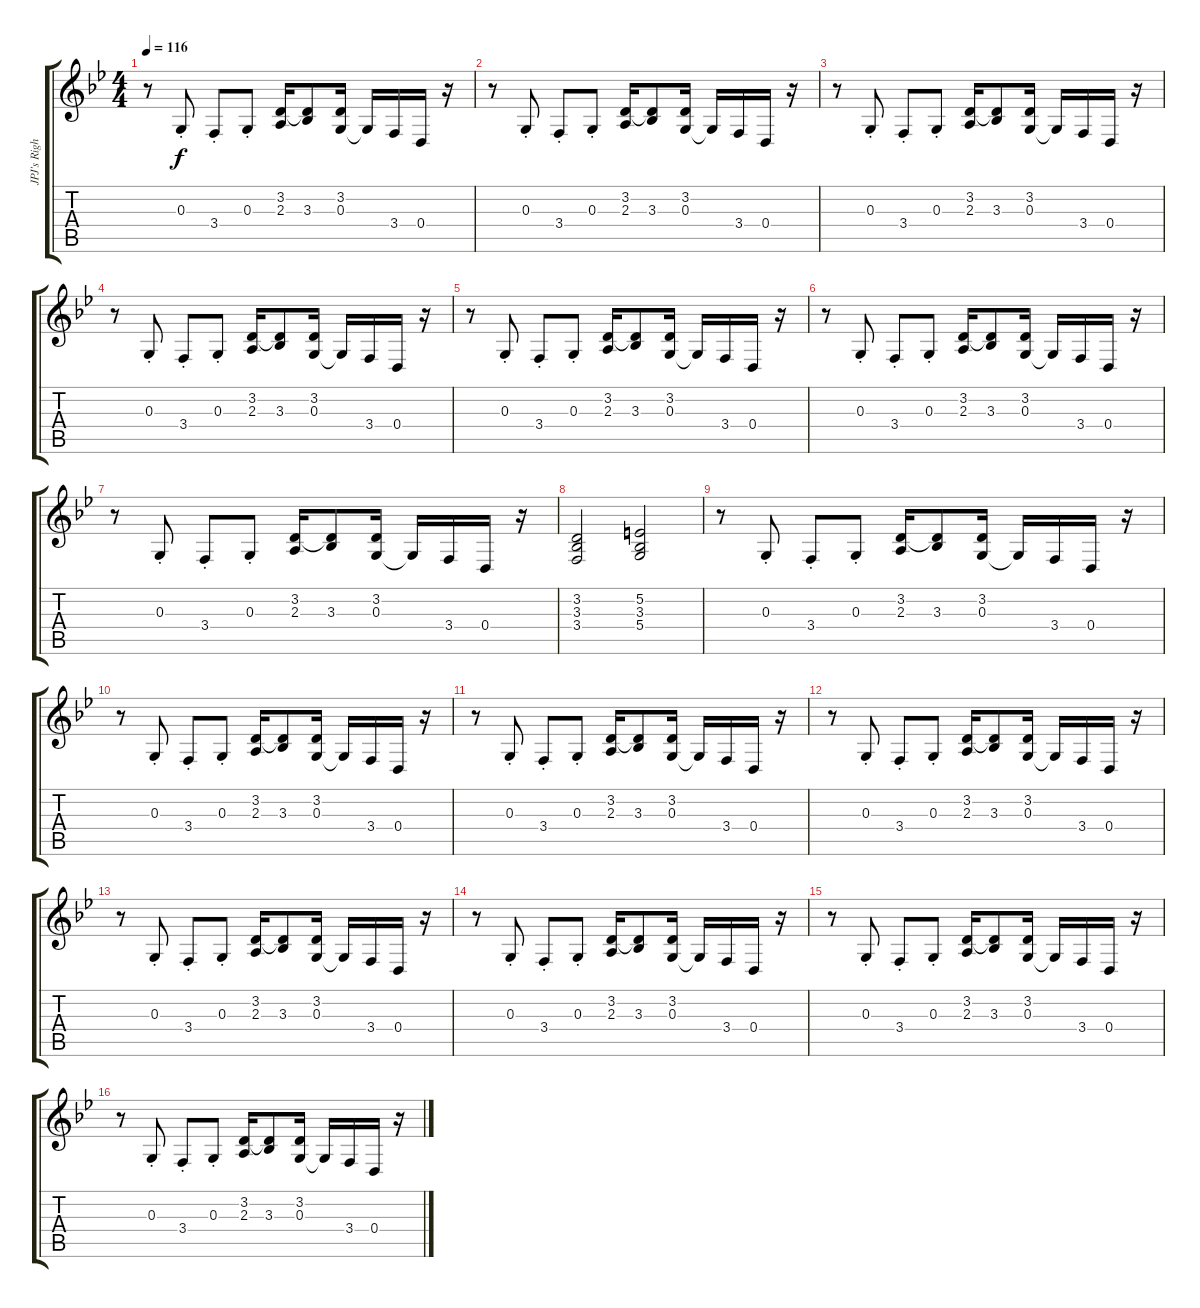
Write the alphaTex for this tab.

\track ("JPJ's Right Hand" "JPJ's Righ") {instrument harpsichord}
\staff {score tabs}
\tuning (E4 B3 G3 D3 A2 E2) {hide}
\ts (4 4)
\tempo 116
\clef g2
\ks bb
r.8{dy f} 0.3{st}.8 3.4{st}.8 0.3{st}.8 (3.2 2.3).16 (3.2{t} 3.3).8 (3.2 0.3).16 0.3{t}.16 3.4.16 0.4.16 r.16 |
r.8 0.3{st}.8 3.4{st}.8 0.3{st}.8 (3.2 2.3).16 (3.2{t} 3.3).8 (3.2 0.3).16 0.3{t}.16 3.4.16 0.4.16 r.16 |
r.8 0.3{st}.8 3.4{st}.8 0.3{st}.8 (3.2 2.3).16 (3.2{t} 3.3).8 (3.2 0.3).16 0.3{t}.16 3.4.16 0.4.16 r.16 |
r.8 0.3{st}.8 3.4{st}.8 0.3{st}.8 (3.2 2.3).16 (3.2{t} 3.3).8 (3.2 0.3).16 0.3{t}.16 3.4.16 0.4.16 r.16 |
r.8 0.3{st}.8 3.4{st}.8 0.3{st}.8 (3.2 2.3).16 (3.2{t} 3.3).8 (3.2 0.3).16 0.3{t}.16 3.4.16 0.4.16 r.16 |
r.8 0.3{st}.8 3.4{st}.8 0.3{st}.8 (3.2 2.3).16 (3.2{t} 3.3).8 (3.2 0.3).16 0.3{t}.16 3.4.16 0.4.16 r.16 |
r.8 0.3{st}.8 3.4{st}.8 0.3{st}.8 (3.2 2.3).16 (3.2{t} 3.3).8 (3.2 0.3).16 0.3{t}.16 3.4.16 0.4.16 r.16 |
(3.2 3.3 3.4).2 (5.2 3.3 5.4).2 |
r.8 0.3{st}.8 3.4{st}.8 0.3{st}.8 (3.2 2.3).16 (3.2{t} 3.3).8 (3.2 0.3).16 0.3{t}.16 3.4.16 0.4.16 r.16 |
r.8 0.3{st}.8 3.4{st}.8 0.3{st}.8 (3.2 2.3).16 (3.2{t} 3.3).8 (3.2 0.3).16 0.3{t}.16 3.4.16 0.4.16 r.16 |
r.8 0.3{st}.8 3.4{st}.8 0.3{st}.8 (3.2 2.3).16 (3.2{t} 3.3).8 (3.2 0.3).16 0.3{t}.16 3.4.16 0.4.16 r.16 |
r.8 0.3{st}.8 3.4{st}.8 0.3{st}.8 (3.2 2.3).16 (3.2{t} 3.3).8 (3.2 0.3).16 0.3{t}.16 3.4.16 0.4.16 r.16 |
r.8 0.3{st}.8 3.4{st}.8 0.3{st}.8 (3.2 2.3).16 (3.2{t} 3.3).8 (3.2 0.3).16 0.3{t}.16 3.4.16 0.4.16 r.16 |
r.8 0.3{st}.8 3.4{st}.8 0.3{st}.8 (3.2 2.3).16 (3.2{t} 3.3).8 (3.2 0.3).16 0.3{t}.16 3.4.16 0.4.16 r.16 |
r.8 0.3{st}.8 3.4{st}.8 0.3{st}.8 (3.2 2.3).16 (3.2{t} 3.3).8 (3.2 0.3).16 0.3{t}.16 3.4.16 0.4.16 r.16 |
r.8 0.3{st}.8 3.4{st}.8 0.3{st}.8 (3.2 2.3).16 (3.2{t} 3.3).8 (3.2 0.3).16 0.3{t}.16 3.4.16 0.4.16 r.16
